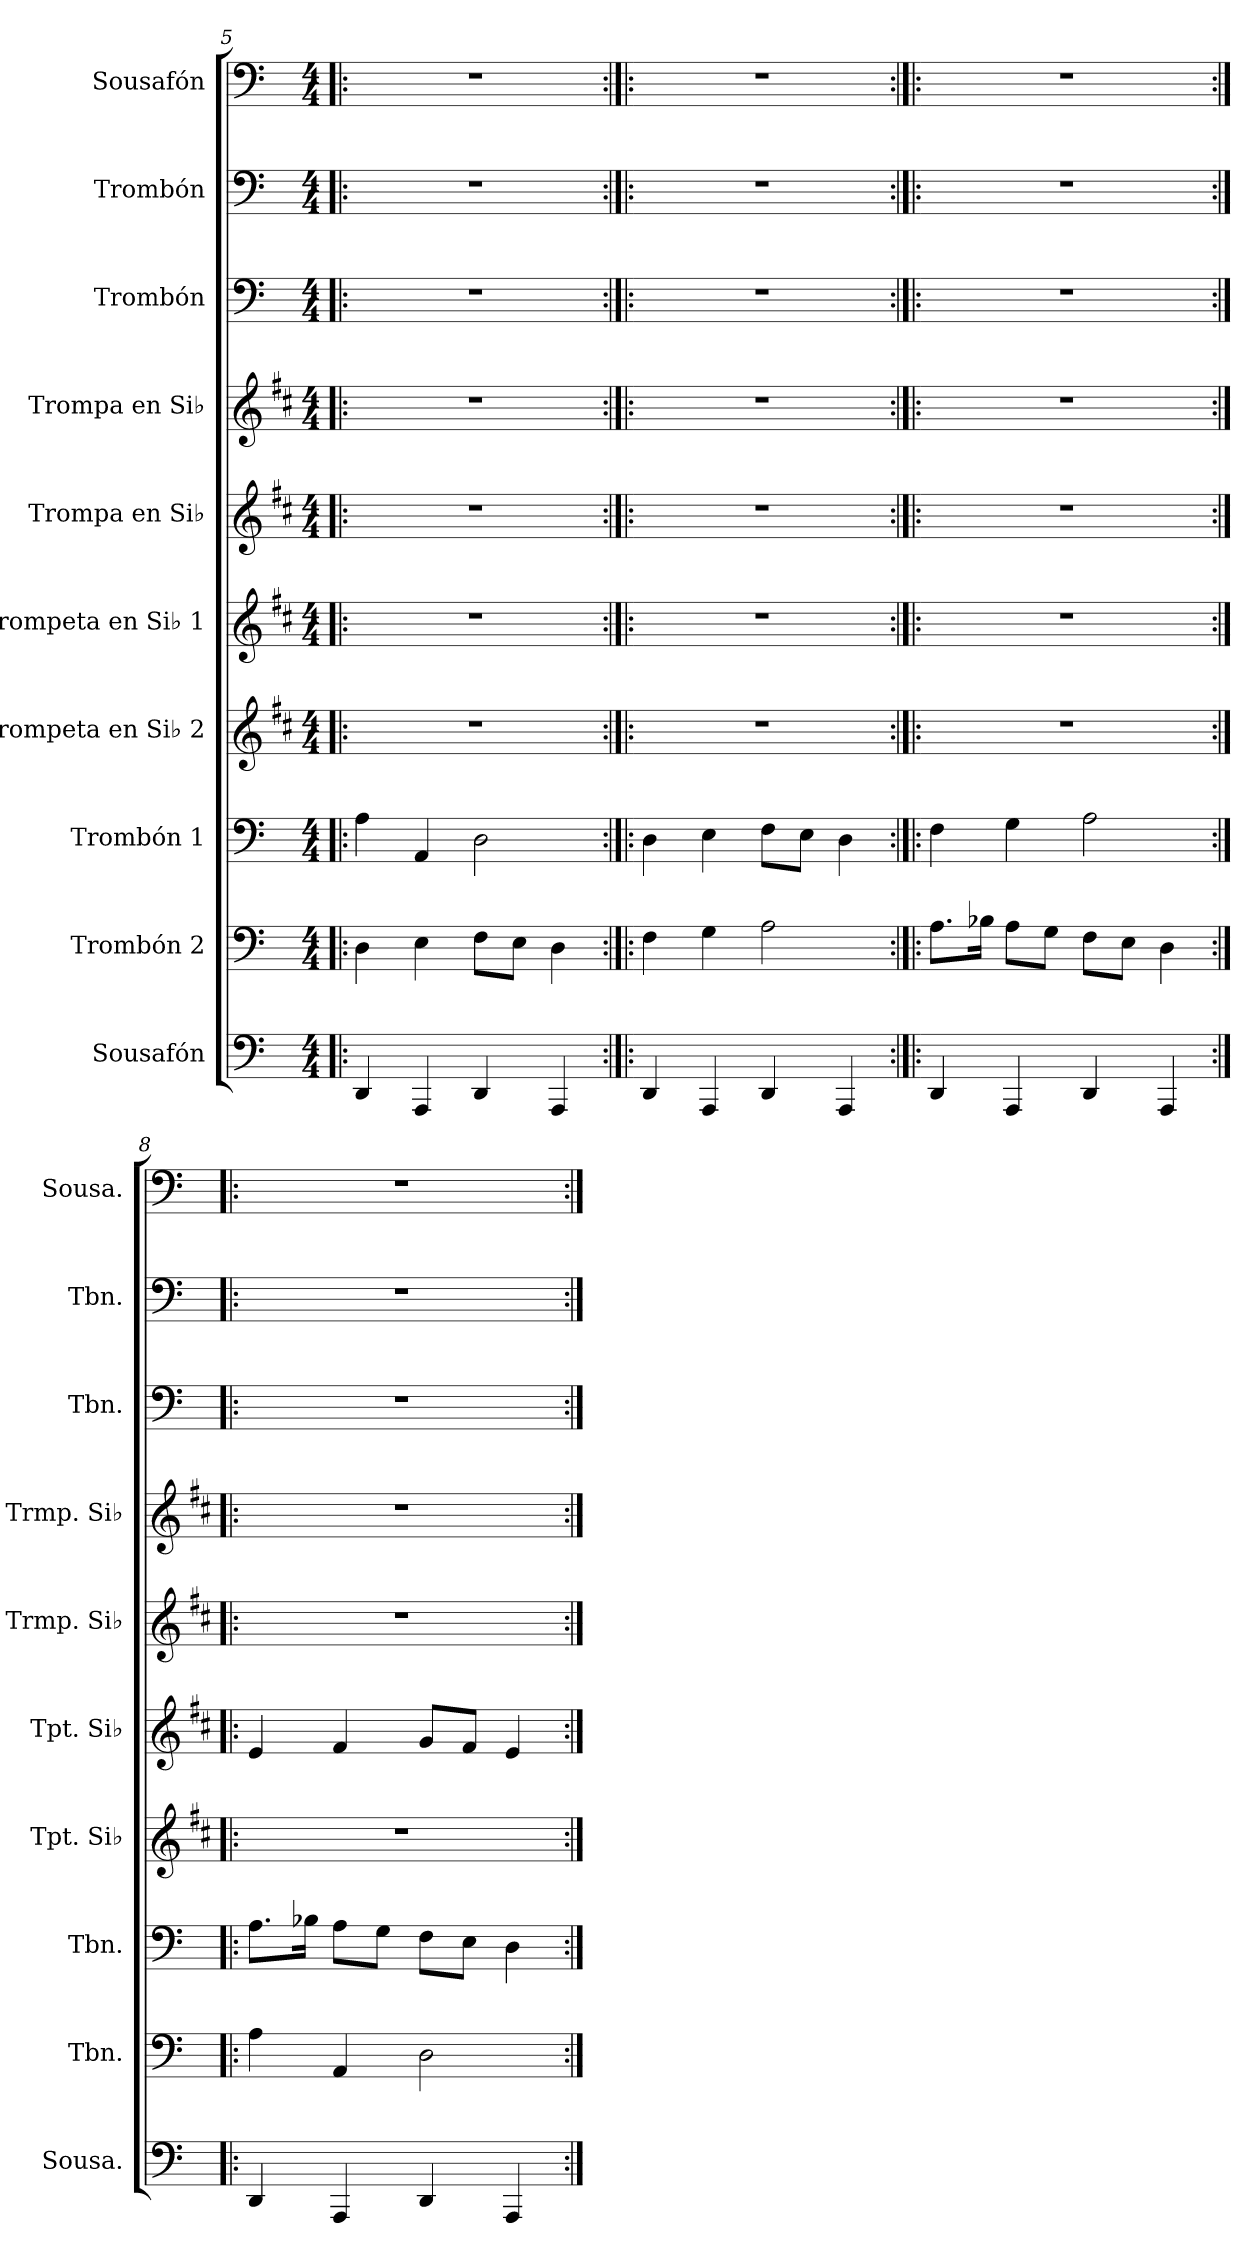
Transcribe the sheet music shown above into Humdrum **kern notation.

**kern	**kern	**kern	**kern	**kern	**kern	**kern	**kern	**kern	**kern
*part10	*part9	*part8	*part7	*part6	*part5	*part4	*part3	*part2	*part1
*staff10	*staff9	*staff8	*staff7	*staff6	*staff5	*staff4	*staff3	*staff2	*staff1
*I"Sousafón	*I"Trombón 2	*I"Trombón 1	*I"Trompeta en Si♭ 2	*I"Trompeta en Si♭ 1	*I"Trompa en Si♭	*I"Trompa en Si♭	*I"Trombón	*I"Trombón	*I"Sousafón
*I'Sousa.	*I'Tbn.	*I'Tbn.	*I'Tpt. Si♭	*I'Tpt. Si♭	*I'Trmp. Si♭	*I'Trmp. Si♭	*I'Tbn.	*I'Tbn.	*I'Sousa.
!!LO:LB:g=z
*clefF4	*clefF4	*clefF4	*clefG2	*clefG2	*clefG2	*clefG2	*clefF4	*clefF4	*clefF4
*	*	*	*ITrd1c2	*ITrd1c2	*ITrd4c7	*ITrd4c7	*	*	*
*k[]	*k[]	*k[]	*k[]	*k[]	*k[f#]	*k[f#]	*k[]	*k[]	*k[]
*M4/4	*M4/4	*M4/4	*M4/4	*M4/4	*M4/4	*M4/4	*M4/4	*M4/4	*M4/4
=5!|:	=5!|:	=5!|:	=5!|:	=5!|:	=5!|:	=5!|:	=5!|:	=5!|:	=5!|:
4DD/	4D\	4A\	1r	1r	1r	1r	1r	1r	1r
4AAA/	4E\	4AA/	.	.	.	.	.	.	.
4DD/	8F\L	2D\	.	.	.	.	.	.	.
.	8E\J	.	.	.	.	.	.	.	.
4AAA/	4D\	.	.	.	.	.	.	.	.
=6:|!|:	=6:|!|:	=6:|!|:	=6:|!|:	=6:|!|:	=6:|!|:	=6:|!|:	=6:|!|:	=6:|!|:	=6:|!|:
4DD/	4F\	4D\	1r	1r	1r	1r	1r	1r	1r
4AAA/	4G\	4E\	.	.	.	.	.	.	.
4DD/	2A\	8F\L	.	.	.	.	.	.	.
.	.	8E\J	.	.	.	.	.	.	.
4AAA/	.	4D\	.	.	.	.	.	.	.
=7:|!|:	=7:|!|:	=7:|!|:	=7:|!|:	=7:|!|:	=7:|!|:	=7:|!|:	=7:|!|:	=7:|!|:	=7:|!|:
4DD/	8.A\L	4F\	1r	1r	1r	1r	1r	1r	1r
.	16B-X\Jk	.	.	.	.	.	.	.	.
4AAA/	8A\L	4G\	.	.	.	.	.	.	.
.	8G\J	.	.	.	.	.	.	.	.
4DD/	8F\L	2A\	.	.	.	.	.	.	.
.	8E\J	.	.	.	.	.	.	.	.
4AAA/	4D\	.	.	.	.	.	.	.	.
=8:|!|:	=8:|!|:	=8:|!|:	=8:|!|:	=8:|!|:	=8:|!|:	=8:|!|:	=8:|!|:	=8:|!|:	=8:|!|:
4DD/	4A\	8.A\L	1r	4d/	1r	1r	1r	1r	1r
.	.	16B-X\Jk	.	.	.	.	.	.	.
4AAA/	4AA/	8A\L	.	4e/	.	.	.	.	.
.	.	8G\J	.	.	.	.	.	.	.
4DD/	2D\	8F\L	.	8f/L	.	.	.	.	.
.	.	8E\J	.	8e/J	.	.	.	.	.
4AAA/	.	4D\	.	4d/	.	.	.	.	.
=:|!	=:|!	=:|!	=:|!	=:|!	=:|!	=:|!	=:|!	=:|!	=:|!
*-	*-	*-	*-	*-	*-	*-	*-	*-	*-
